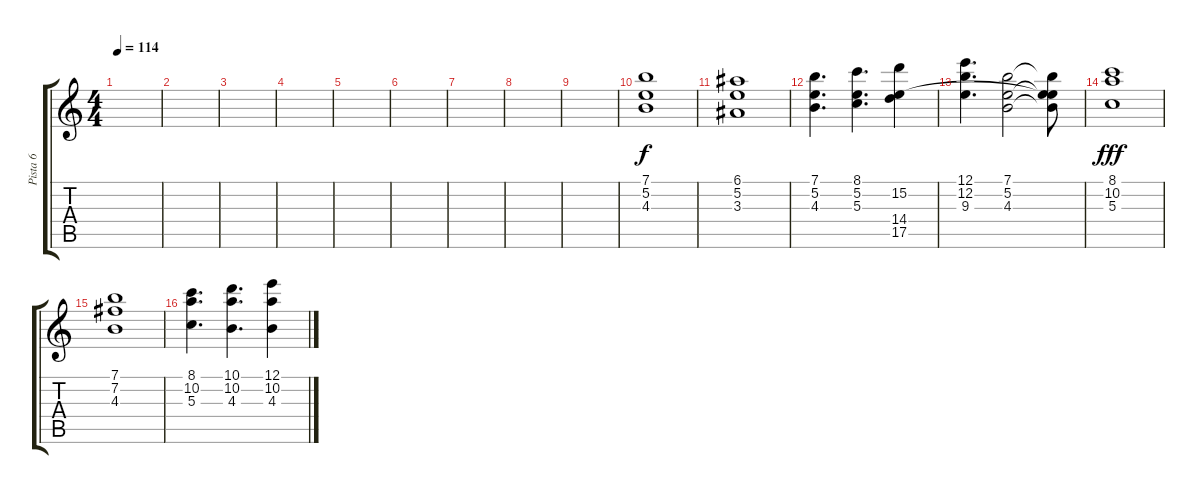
\track ("Pista 6" "Pista 6") {instrument distortionguitar}
\staff {score tabs}
\tuning (E4 B3 G3 D3 A2 E2) {hide}
\ts (4 4)
\tempo 114
\clef g2
\ks c
|
|
|
|
|
|
|
|
|
(7.1 5.2 4.3).1 |
(6.1 5.2 3.3).1 |
(7.1 5.2 4.3).4{d} (8.1 5.2 5.3).4{d} (15.2 14.4 17.5).4 |
(12.1 12.2 9.3).4{d} (7.1 5.2 4.3).2 (7.1{t} 5.2{t} 4.3{t} 14.4{t}).8{dy f} |
(8.1 10.2 5.3).1{dy fff} |
(7.1 7.2 4.3).1 |
(8.1 10.2 5.3).4{d} (10.1 10.2 4.3).4{d} (12.1 10.2 4.3).4
